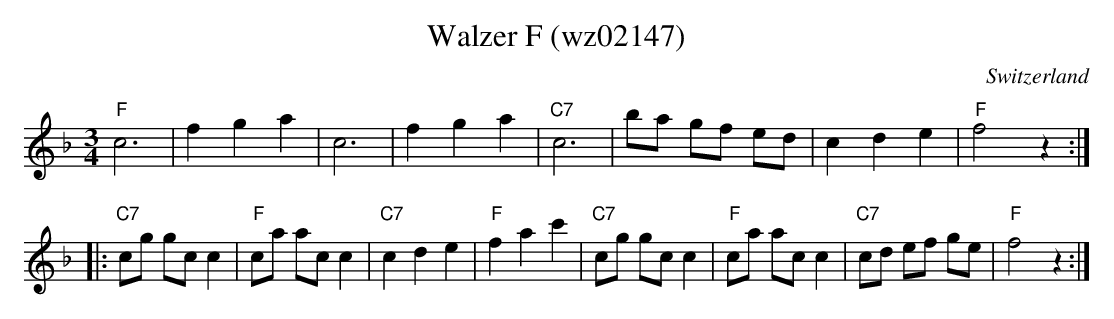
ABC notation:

X:1
T:Walzer F (wz02147)
O:Switzerland
M:3/4
L:1/8
K:F major
"F"c6 | f2g2a2 | c6 | f2g2a2 | "C7"c6 | ba gf ed | c2d2e2 | "F"f4z2 :|
|: "C7"cg gcc2 | "F"ca acc2 | "C7"c2d2e2 | "F"f2a2c'2 | "C7"cg gcc2 | "F"ca acc2 | "C7"cd ef ge | "F"f4z2 :|
